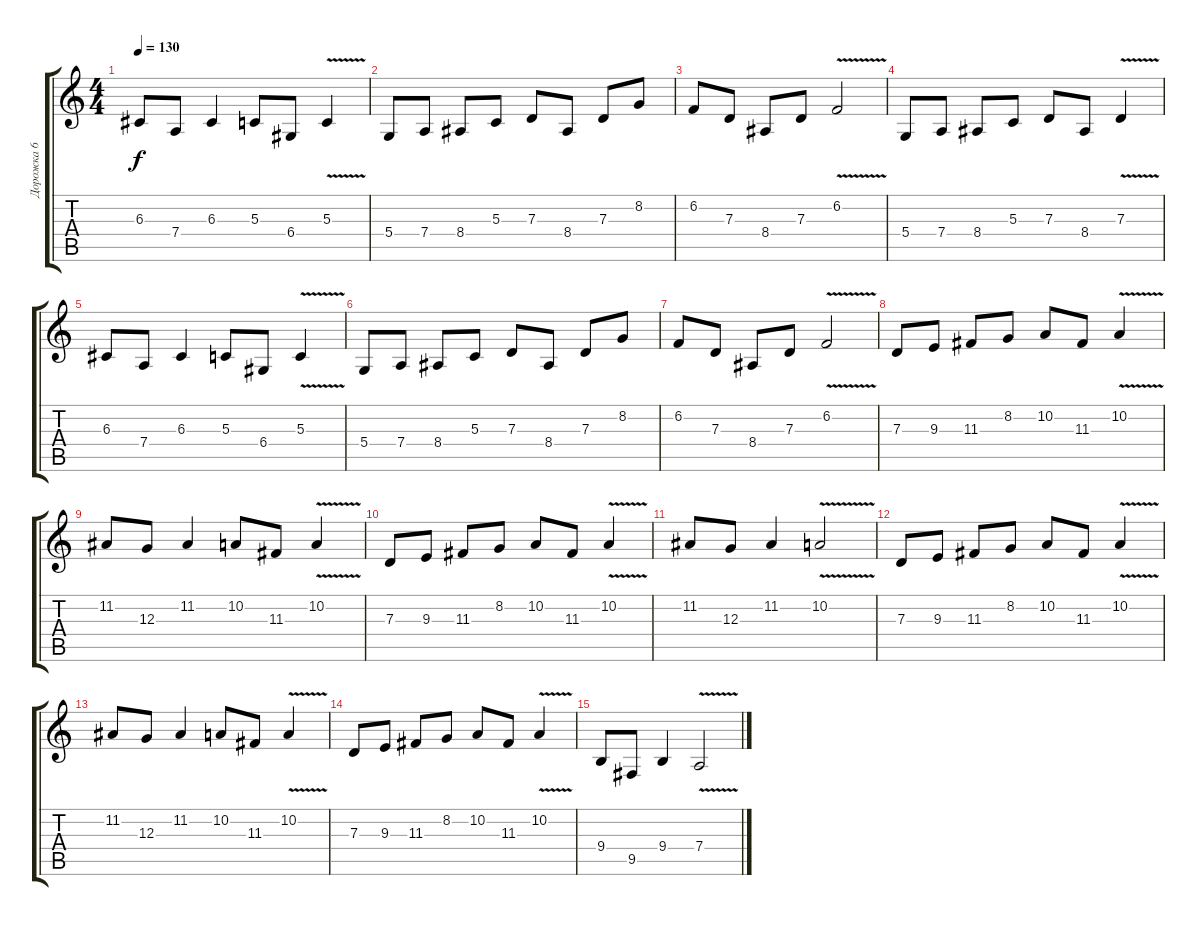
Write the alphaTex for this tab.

\track ("Дорожка 6" "Дорожка 6") {instrument pad1newage}
\staff {score tabs}
\tuning (E4 B3 G3 D3 A2 E2) {hide}
\ts (4 4)
\tempo 130
\clef g2
\ks c
6.3.8{dy f} 7.4.8 6.3.4 5.3.8 6.4.8 5.3{v}.4 |
5.4.8 7.4.8 8.4.8 5.3.8 7.3.8 8.4.8 7.3.8 8.2.8 |
6.2.8 7.3.8 8.4.8 7.3.8 6.2{v}.2 |
5.4.8 7.4.8 8.4.8 5.3.8 7.3.8 8.4.8 7.3{v}.4 |
6.3.8 7.4.8 6.3.4 5.3.8 6.4.8 5.3{v}.4 |
5.4.8 7.4.8 8.4.8 5.3.8 7.3.8 8.4.8 7.3.8 8.2.8 |
6.2.8 7.3.8 8.4.8 7.3.8 6.2{v}.2 |
7.3.8 9.3.8 11.3.8 8.2.8 10.2.8 11.3.8 10.2{v}.4 |
11.2.8 12.3.8 11.2.4 10.2.8 11.3.8 10.2{v}.4 |
7.3.8 9.3.8 11.3.8 8.2.8 10.2.8 11.3.8 10.2{v}.4 |
11.2.8 12.3.8 11.2.4 10.2{v}.2 |
7.3.8 9.3.8 11.3.8 8.2.8 10.2.8 11.3.8 10.2{v}.4 |
11.2.8 12.3.8 11.2.4 10.2.8 11.3.8 10.2{v}.4 |
7.3.8 9.3.8 11.3.8 8.2.8 10.2.8 11.3.8 10.2{v}.4 |
9.4.8 9.5.8 9.4.4 7.4{v}.2
